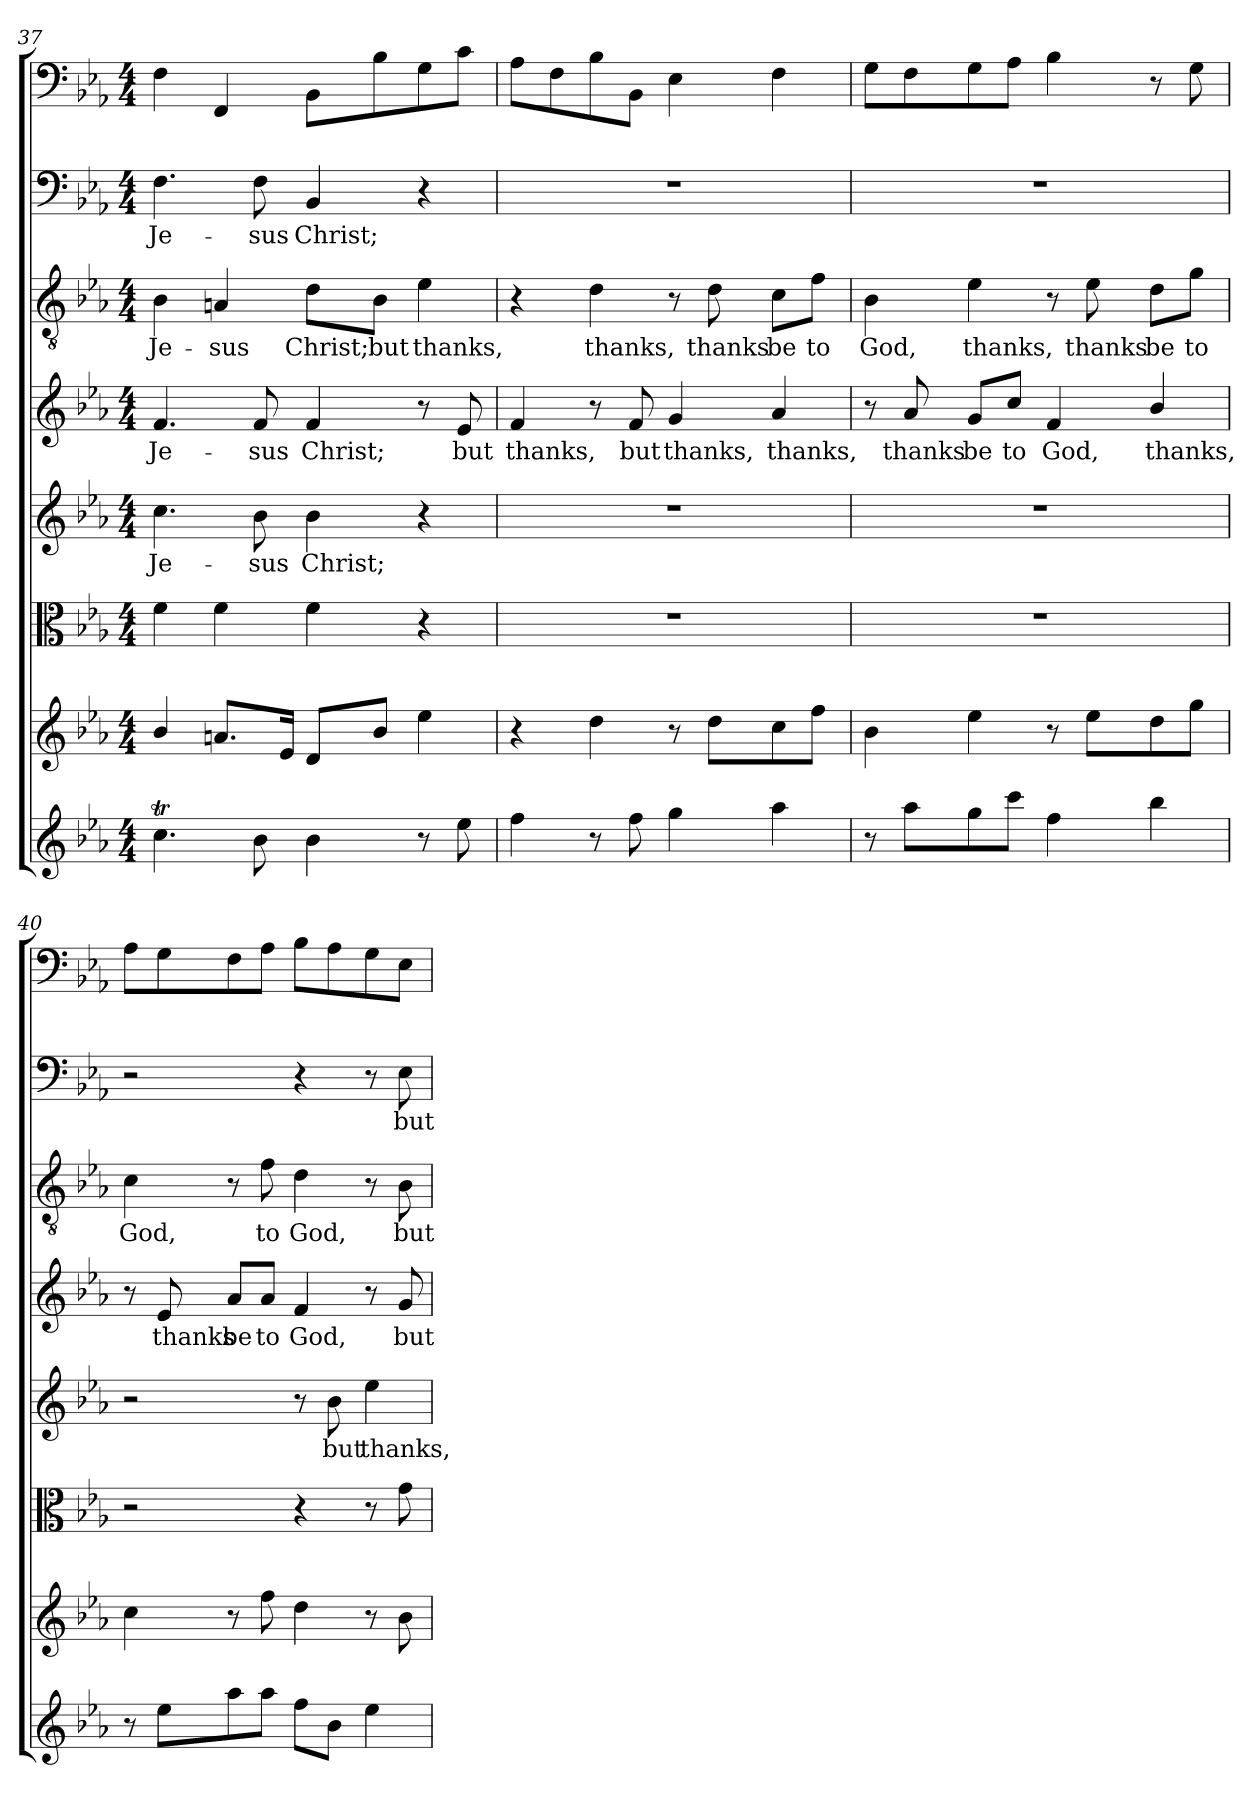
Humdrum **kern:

**kern	**kern	**kern	**kern	**text	**kern	**text	**kern	**text	**kern	**text	**kern
*part8	*part7	*part6	*part5	*part5	*part4	*part4	*part3	*part3	*part2	*part2	*part1
*staff8	*staff7	*staff6	*staff5	*staff5	*staff4	*staff4	*staff3	*staff3	*staff2	*staff2	*staff1
*clefG2	*clefG2	*clefC3	*clefG2	*	*clefG2	*	*clefGv2	*	*clefF4	*	*clefF4
*k[b-e-a-]	*k[b-e-a-]	*k[b-e-a-]	*k[b-e-a-]	*	*k[b-e-a-]	*	*k[b-e-a-]	*	*k[b-e-a-]	*	*k[b-e-a-]
*E-:	*E-:	*E-:	*E-:	*	*E-:	*	*E-:	*	*E-:	*	*E-:
*M4/4	*M4/4	*M4/4	*M4/4	*	*M4/4	*	*M4/4	*	*M4/4	*	*M4/4
=37	=37	=37	=37	=37	=37	=37	=37	=37	=37	=37	=37
4.ccT\	4b-/	4f\	4.cc\	Je-	4.f/	Je-	4B-\	Je-	4.F\	Je-	4F\
.	8.an/L	4f\	.	.	.	.	4An/	-sus	.	.	4FF/
8b-\	.	.	8b-\	-sus	8f/	-sus	.	.	8F\	-sus	.
.	16e-/Jk	.	.	.	.	.	.	.	.	.	.
4b-\	8d/L	4f\	4b-\	Christ;	4f/	Christ;	8d\L	Christ;	4BB-/	Christ;	8BB-\L
.	8b-/J	.	.	.	.	.	8B-\J	but	.	.	8B-\
8r	4ee-\	4r	4r	.	8r	.	4e-\	thanks,	4r	.	8G\
8ee-\	.	.	.	.	8e-/	but	.	.	.	.	8c\J
=38	=38	=38	=38	=38	=38	=38	=38	=38	=38	=38	=38
4ff\	4r	1r	1r	.	4f/	thanks,	4r	.	1r	.	8A-\L
.	.	.	.	.	.	.	.	.	.	.	8F\
8r	4dd\	.	.	.	8r	.	4d\	thanks,	.	.	8B-\
8ff\	.	.	.	.	8f/	but	.	.	.	.	8BB-\J
4gg\	8r	.	.	.	4g/	thanks,	8r	.	.	.	4E-\
.	8dd\L	.	.	.	.	.	8d\	thanks	.	.	.
4aa-\	8cc\	.	.	.	4a-/	thanks,	8c\L	be	.	.	4F\
.	8ff\J	.	.	.	.	.	8f\J	to	.	.	.
=39	=39	=39	=39	=39	=39	=39	=39	=39	=39	=39	=39
8r	4b-\	1r	1r	.	8r	.	4B-\	God,	1r	.	8G\L
8aa-\L	.	.	.	.	8a-/	thanks	.	.	.	.	8F\
8gg\	4ee-\	.	.	.	8g/L	be	4e-\	thanks,	.	.	8G\
8ccc\J	.	.	.	.	8cc/J	to	.	.	.	.	8A-\J
4ff\	8r	.	.	.	4f/	God,	8r	.	.	.	4B-\
.	8ee-\L	.	.	.	.	.	8e-\	thanks	.	.	.
4bb-\	8dd\	.	.	.	4b-/	thanks,	8d\L	be	.	.	8r
.	8gg\J	.	.	.	.	.	8g\J	to	.	.	8G\
=40	=40	=40	=40	=40	=40	=40	=40	=40	=40	=40	=40
8r	4cc\	2r	2r	.	8r	.	4c\	God,	2r	.	8A-\L
8ee-\L	.	.	.	.	8e-/	thanks	.	.	.	.	8G\
8aa-\	8r	.	.	.	8a-/L	be	8r	.	.	.	8F\
8aa-\J	8ff\	.	.	.	8a-/J	to	8f\	to	.	.	8A-\J
8ff\L	4dd\	4r	8r	.	4f/	God,	4d\	God,	4r	.	8B-\L
8b-\J	.	.	8b-\	but	.	.	.	.	.	.	8A-\
4ee-\	8r	8r	4ee-\	thanks,	8r	.	8r	.	8r	.	8G\
.	8b-\	8g\	.	.	8g/	but	8B-\	but	8E-\	but	8E-\J
=	=	=	=	=	=	=	=	=	=	=	=
*-	*-	*-	*-	*-	*-	*-	*-	*-	*-	*-	*-
